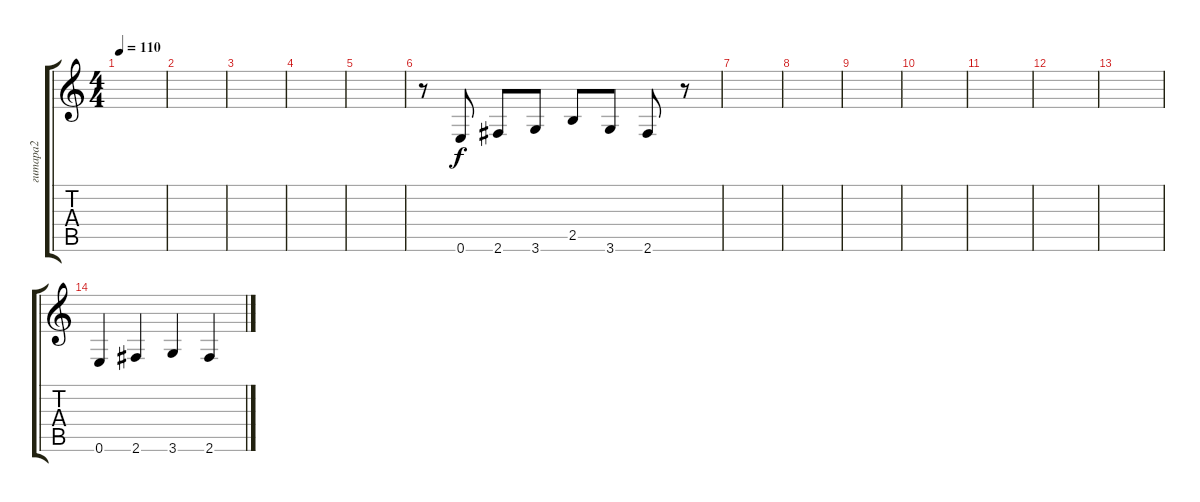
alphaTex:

\track ("гитара2" "гитара2") {instrument acousticguitarsteel}
\staff {score tabs}
\tuning (E4 B3 G3 D3 A2 E2) {hide}
\ts (4 4)
\tempo 110
\clef g2
\ks c
|
|
|
|
|
r.8 0.6.8 2.6.8 3.6.8 2.5.8 3.6.8 2.6.8 r.8 |
|
|
|
|
|
|
|
0.6.4 2.6.4 3.6.4 2.6.4
